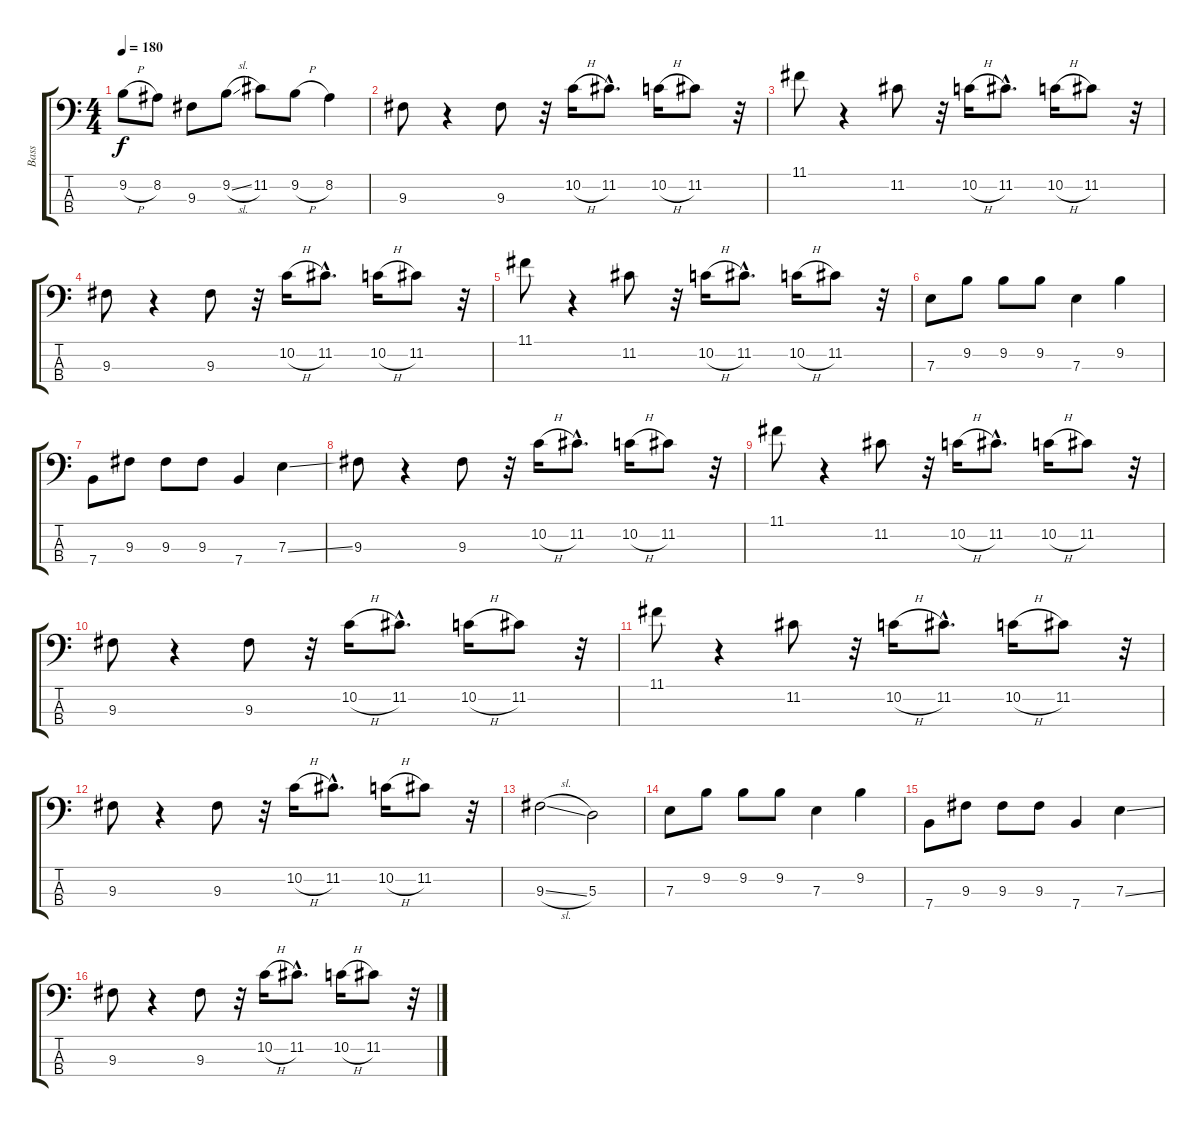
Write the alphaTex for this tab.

\track ("Bass" "Bass") {instrument electricbassfinger}
\staff {score tabs}
\tuning (G2 D2 A1 E1) {hide}
\ts (4 4)
\tempo 180
\clef f4
\ks c
9.2{h}.8{dy f} 8.2.8 9.3.8 9.2{sl}.8 11.2.8 9.2{h}.8 8.2.4 |
9.3.8 r.4 9.3.8 r.32 10.2{h}.16 11.2{hac}.8{d} 10.2{h}.16 11.2.8 r.32 |
11.1.8 r.4 11.2.8 r.32 10.2{h}.16 11.2{hac}.8{d} 10.2{h}.16 11.2.8 r.32 |
9.3.8 r.4 9.3.8 r.32 10.2{h}.16 11.2{hac}.8{d} 10.2{h}.16 11.2.8 r.32 |
11.1.8 r.4 11.2.8 r.32 10.2{h}.16 11.2{hac}.8{d} 10.2{h}.16 11.2.8 r.32 |
7.3.8 9.2.8 9.2.8 9.2.8 7.3.4 9.2.4 |
7.4.8 9.3.8 9.3.8 9.3.8 7.4.4 7.3{ss}.4 |
9.3.8 r.4 9.3.8 r.32 10.2{h}.16 11.2{hac}.8{d} 10.2{h}.16 11.2.8 r.32 |
11.1.8 r.4 11.2.8 r.32 10.2{h}.16 11.2{hac}.8{d} 10.2{h}.16 11.2.8 r.32 |
9.3.8 r.4 9.3.8 r.32 10.2{h}.16 11.2{hac}.8{d} 10.2{h}.16 11.2.8 r.32 |
11.1.8 r.4 11.2.8 r.32 10.2{h}.16 11.2{hac}.8{d} 10.2{h}.16 11.2.8 r.32 |
9.3.8 r.4 9.3.8 r.32 10.2{h}.16 11.2{hac}.8{d} 10.2{h}.16 11.2.8 r.32 |
9.3{sl}.2 5.3.2 |
7.3.8 9.2.8 9.2.8 9.2.8 7.3.4 9.2.4 |
7.4.8 9.3.8 9.3.8 9.3.8 7.4.4 7.3{ss}.4 |
9.3.8 r.4 9.3.8 r.32 10.2{h}.16 11.2{hac}.8{d} 10.2{h}.16 11.2.8 r.32
